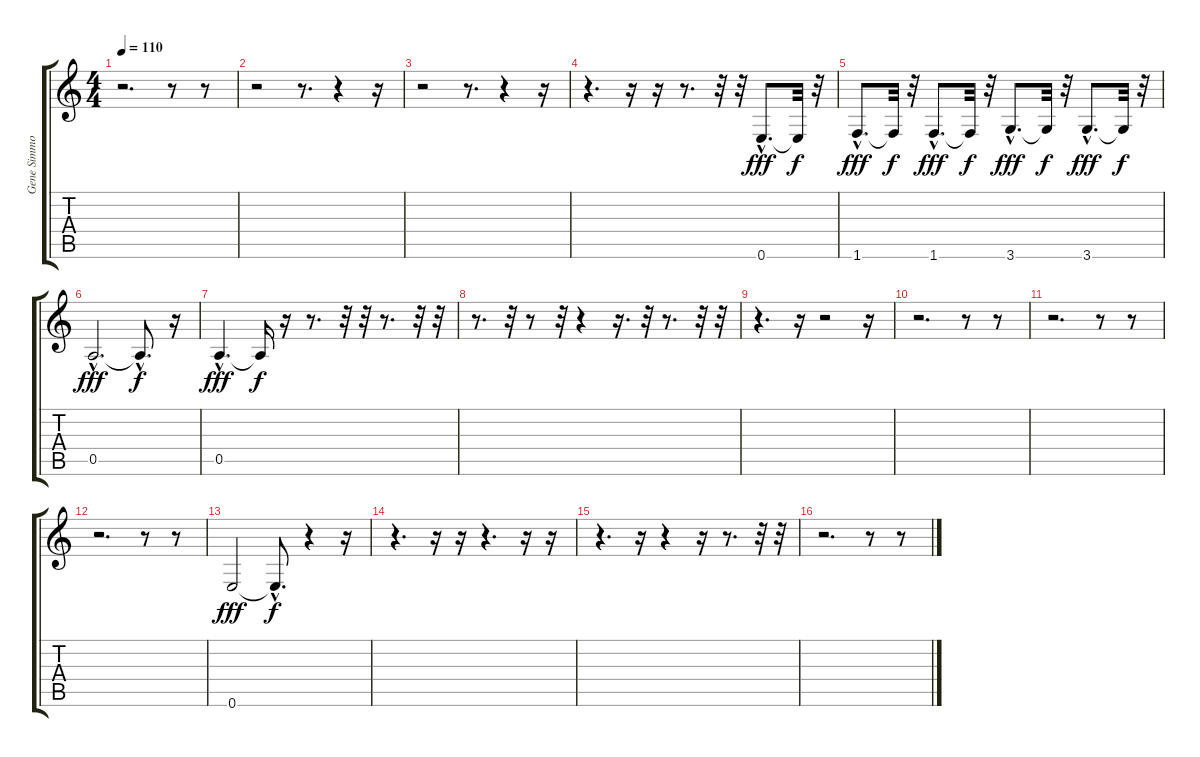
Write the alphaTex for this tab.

\track ("Gene Simmons" "Gene Simmo") {instrument electricbassfinger}
\staff {score tabs}
\tuning (E4 B3 G3 D3 A2 E2) {hide}
\ts (4 4)
\tempo 110
\clef g2
\ks c
r.2{d dy f} r.8 r.8 |
r.2 r.8{d} r.4 r.16 |
r.2 r.8{d} r.4 r.16 |
r.4{d} r.16 r.16 r.8{d} r.32 r.32 0.6{hac}.8{d dy fff} 0.6{t}.32{dy f} r.32 |
1.6{hac}.8{d dy fff} 1.6{t}.32{dy f} r.32 1.6{hac}.8{d dy fff} 1.6{t}.32{dy f} r.32 3.6{hac}.8{d dy fff} 3.6{t}.32{dy f} r.32 3.6{hac}.8{d dy fff} 3.6{t}.32{dy f} r.32 |
0.5{hac}.2{d dy fff} 0.5{hac t}.8{d dy f} r.16 |
0.5{hac}.4{d dy fff} 0.5{t}.16{dy f} r.16 r.8{d} r.32 r.32 r.8{d} r.32 r.32 |
r.8{d} r.32 r.8 r.32 r.4 r.16{d} r.32 r.8{d} r.32 r.32 |
r.4{d} r.16 r.2 r.16 |
r.2{d} r.8 r.8 |
r.2{d} r.8 r.8 |
r.2{d} r.8 r.8 |
0.6.2{dy fff} 0.6{hac t}.8{d dy f} r.4 r.16 |
r.4{d} r.16 r.16 r.4{d} r.16 r.16 |
r.4{d} r.16 r.4 r.16 r.8{d} r.32 r.32 |
r.2{d} r.8 r.8
